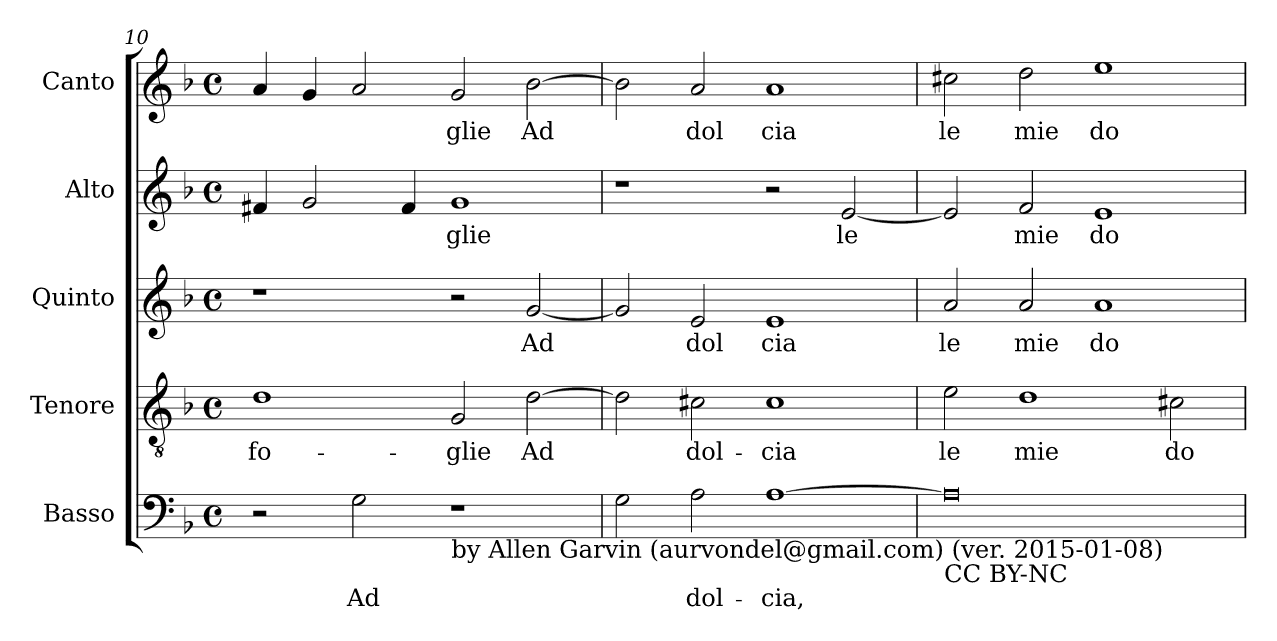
**kern	**text	**kern	**text	**kern	**text	**kern	**text	**kern	**text
*part5	*part5	*part4	*part4	*part3	*part3	*part2	*part2	*part1	*part1
*staff5	*staff5	*staff4	*staff4	*staff3	*staff3	*staff2	*staff2	*staff1	*staff1
*I"Basso	*	*I"Tenore	*	*I"Quinto	*	*I"Alto	*	*I"Canto	*
*clefF4	*	*clefGv2	*	*clefG2	*	*clefG2	*	*clefG2	*
*k[b-]	*	*k[b-]	*	*k[b-]	*	*k[b-]	*	*k[b-]	*
*F:	*	*F:	*	*F:	*	*F:	*	*F:	*
*M4/4	*	*M4/4	*	*M4/4	*	*M4/4	*	*M4/4	*
*met(c)	*	*met(c)	*	*met(c)	*	*met(c)	*	*met(c)	*
=10	=10	=10	=10	=10	=10	=10	=10	=10	=10
!	!	!	!LO:LY:b:cj	!	!	!	!LO:LY:b:cj	!	!LO:LY:b:cj
2r	.	1d	fo-	1r	.	4f#X/	.	4a/	.
!	!	!	!	!	!	!	!LO:LY:b:cj	!	!LO:LY:b:cj
.	.	.	.	.	.	2g/	.	4g/	.
!	!LO:LY:b:cj	!	!	!	!	!	!	!	!LO:LY:b:cj
2G\	Ad-	.	.	.	.	.	.	2a/	.
!	!	!	!	!	!	!	!LO:LY:b:cj	!	!
.	.	.	.	.	.	4f#/	.	.	.
!LO:TX:b:t=by Allen Garvin (aurvondel@gmail.com) (ver. 2015-01-08)	!	!	!	!	!	!	!	!	!
!	!	!	!LO:LY:b:cj	!	!	!	!LO:LY:b:cj	!	!LO:LY:b:cj
1r	.	2G/	-glie	2r	.	1g	glie	2g/	glie
!	!	!	!LO:LY:b:cj	!	!LO:LY:b:cj	!	!	!	!LO:LY:b:cj
.	.	[>2d\	Ad-	[<2g/	Ad	.	.	[>2b-\	Ad
=11	=11	=11	=11	=11	=11	=11	=11	=11	=11
!	!LO:LY:b:cj	!	!LO:LY:b:cj	!	!LO:LY:b:cj	!	!	!	!LO:LY:b:cj
2G\	--	2d\]	--	2g/]	.	1r	.	2b-\]	.
!	!LO:LY:b:cj	!	!LO:LY:b:cj	!	!LO:LY:b:cj	!	!	!	!LO:LY:b:cj
2A\	-dol-	2c#X\	-dol-	2e/	dol	.	.	2a/	dol
!	!LO:LY:b:cj	!	!LO:LY:b:cj	!	!LO:LY:b:cj	!	!	!	!LO:LY:b:cj
[>1A	-cia,	1c#	-cia	1e	cia	2r	.	1a	cia
!	!	!	!	!	!	!	!LO:LY:b:cj	!	!
.	.	.	.	.	.	[<2e/	le	.	.
=12	=12	=12	=12	=12	=12	=12	=12	=12	=12
!LO:TX:b:t=CC BY-NC	!	!	!	!	!	!	!	!	!
!	!LO:LY:b:cj	!	!LO:LY:b:cj	!	!LO:LY:b:cj	!	!LO:LY:b:cj	!	!LO:LY:b:cj
0A]	.	2e\	le	2a/	le	2e/]	.	2cc#X\	le
!	!	!	!LO:LY:b:cj	!	!LO:LY:b:cj	!	!LO:LY:b:cj	!	!LO:LY:b:cj
.	.	1d	mie	2a/	mie	2f/	mie	2dd\	mie
!	!	!	!	!	!LO:LY:b:cj	!	!LO:LY:b:cj	!	!LO:LY:b:cj
.	.	.	.	1a	do	1e	do	1ee	do
!	!	!	!LO:LY:b:cj	!	!	!	!	!	!
.	.	2c#X\	do-	.	.	.	.	.	.
=	=	=	=	=	=	=	=	=	=
*-	*-	*-	*-	*-	*-	*-	*-	*-	*-
